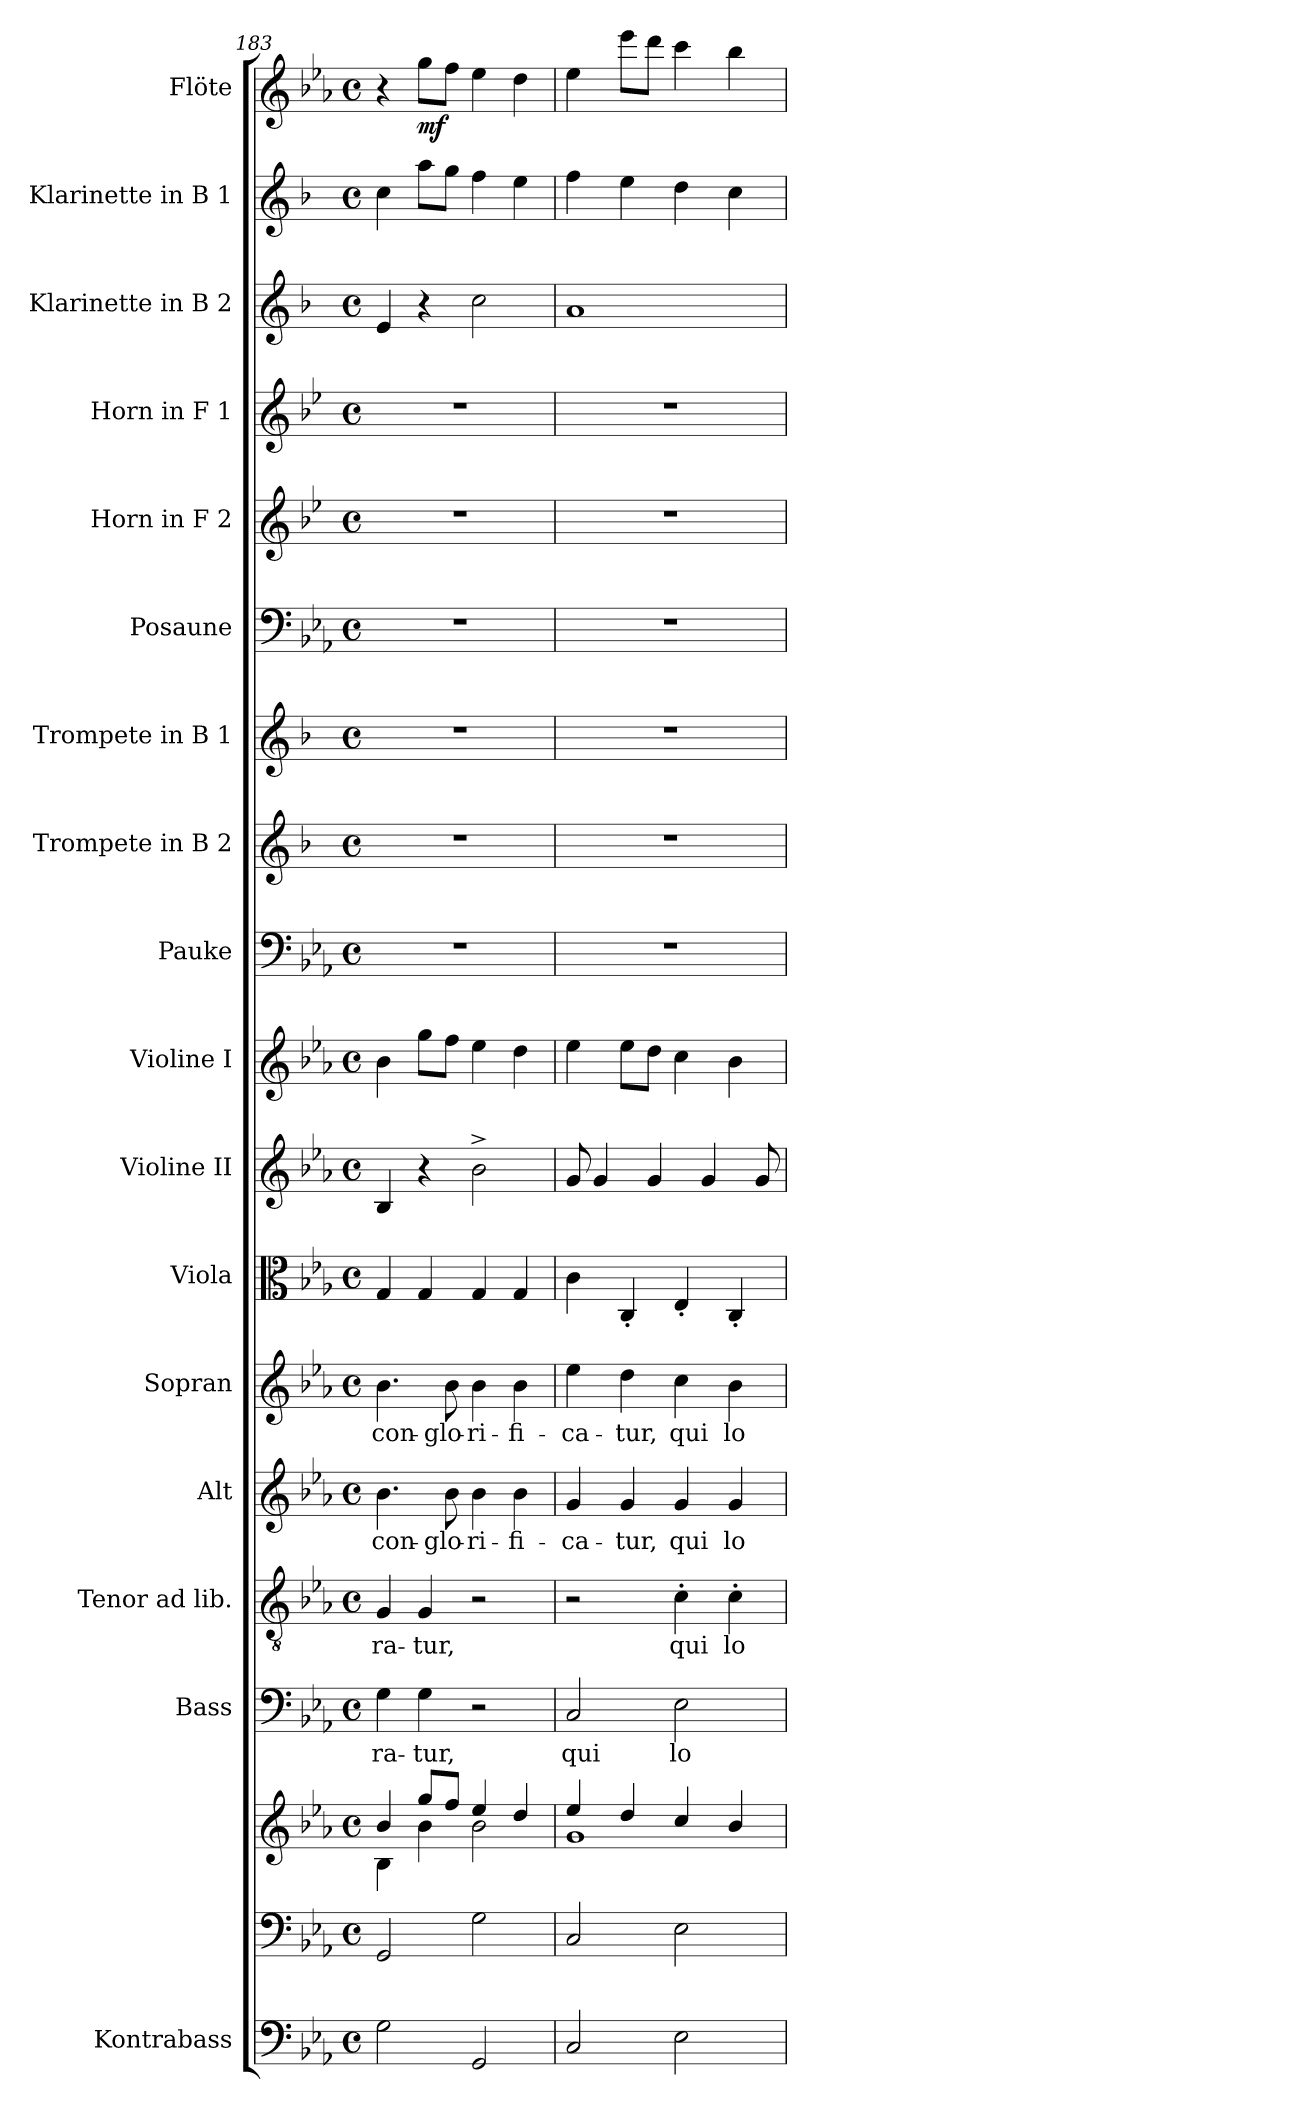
**kern	**kern	**kern	**kern	**text	**kern	**text	**kern	**text	**kern	**text	**kern	**kern	**kern	**kern	**kern	**kern	**kern	**kern	**kern	**kern	**kern	**kern	**dynam
*part18	*part17	*part17	*part16	*part16	*part15	*part15	*part14	*part14	*part13	*part13	*part12	*part11	*part10	*part9	*part8	*part7	*part6	*part5	*part4	*part3	*part2	*part1	*part1
*staff19	*staff18	*staff17	*staff16	*staff16	*staff15	*staff15	*staff14	*staff14	*staff13	*staff13	*staff12	*staff11	*staff10	*staff9	*staff8	*staff7	*staff6	*staff5	*staff4	*staff3	*staff2	*staff1	*staff1
*I"Kontrabass	*	*	*I"Bass	*	*I"Tenor ad lib.	*	*I"Alt	*	*I"Sopran	*	*I"Viola	*I"Violine II	*I"Violine I	*I"Pauke	*I"Trompete in B 2	*I"Trompete in B 1	*I"Posaune	*I"Horn in F 2	*I"Horn in F 1	*I"Klarinette in B 2	*I"Klarinette in B 1	*I"Flöte	*
*I'Kb.	*	*	*I'B	*	*I'T	*	*I'A	*	*I'S	*	*I'Vla.	*I'Vl. II	*I'Vl. I	*I'Pk.	*	*	*I'Pos.	*I'Hrn. 2	*I'Hrn. 1	*	*	*I'Fl.	*
!!LO:PB:g=z
*clefF4	*clefF4	*clefG2	*clefF4	*	*clefGv2	*	*clefG2	*	*clefG2	*	*clefC3	*clefG2	*clefG2	*clefF4	*clefG2	*clefG2	*clefF4	*clefG2	*clefG2	*clefG2	*clefG2	*clefG2	*
*ITrd7c12	*	*	*	*	*	*	*	*	*	*	*	*	*	*	*ITrd1c2	*ITrd1c2	*	*ITrd4c7	*ITrd4c7	*ITrd1c2	*ITrd1c2	*	*
*k[b-e-a-]	*k[b-e-a-]	*k[b-e-a-]	*k[b-e-a-]	*	*k[b-e-a-]	*	*k[b-e-a-]	*	*k[b-e-a-]	*	*k[b-e-a-]	*k[b-e-a-]	*k[b-e-a-]	*k[b-e-a-]	*k[b-e-a-]	*k[b-e-a-]	*k[b-e-a-]	*k[b-e-a-]	*k[b-e-a-]	*k[b-e-a-]	*k[b-e-a-]	*k[b-e-a-]	*
*E-:	*E-:	*E-:	*E-:	*	*E-:	*	*E-:	*	*E-:	*	*E-:	*E-:	*E-:	*E-:	*E-:	*E-:	*E-:	*E-:	*E-:	*E-:	*E-:	*E-:	*
*M4/4	*M4/4	*M4/4	*M4/4	*	*M4/4	*	*M4/4	*	*M4/4	*	*M4/4	*M4/4	*M4/4	*M4/4	*M4/4	*M4/4	*M4/4	*M4/4	*M4/4	*M4/4	*M4/4	*M4/4	*
*met(c)	*met(c)	*met(c)	*met(c)	*	*met(c)	*	*met(c)	*	*met(c)	*	*met(c)	*met(c)	*met(c)	*met(c)	*met(c)	*met(c)	*met(c)	*met(c)	*met(c)	*met(c)	*met(c)	*met(c)	*
=183	=183	=183	=183	=183	=183	=183	=183	=183	=183	=183	=183	=183	=183	=183	=183	=183	=183	=183	=183	=183	=183	=183	=183
*	*	*^	*	*	*	*	*	*	*	*	*	*	*	*	*	*	*	*	*	*	*	*	*
!	!	!	!	!	!LO:LY:b	!	!LO:LY:b	!	!LO:LY:b	!	!LO:LY:b	!	!	!	!	!	!	!	!	!	!	!	!	!
2GG\	2GG/	4b-/	4B-\	4G\	-ra-	4G/	-ra-	4.b-\	con-	4.b-\	con-	4G/	4B-/	4b-\	1r	1r	1r	1r	1r	1r	4d/	4b-\	4r	.
!	!	!	!	!	!LO:LY:b	!	!LO:LY:b	!	!	!	!	!	!	!	!	!	!	!	!	!	!	!	!	!LO:DY:b
.	.	8gg/L	4b-\	4G\	-tur,	4G/	-tur,	.	.	.	.	4G/	4r	8gg\L	.	.	.	.	.	.	4r	8gg\L	8gg\L	mf
!	!	!	!	!	!	!	!	!	!LO:LY:b	!	!LO:LY:b	!	!	!	!	!	!	!	!	!	!	!	!	!
.	.	8ff/J	.	.	.	.	.	8b-\	-glo-	8b-\	-glo-	.	.	8ff\J	.	.	.	.	.	.	.	8ff\J	8ff\J	.
!	!	!	!	!	!	!	!	!	!LO:LY:b	!	!LO:LY:b	!	!	!	!	!	!	!	!	!	!	!	!	!
2GGG/	2G\	4ee-/	2b-\	2r	.	2r	.	4b-\	-ri-	4b-\	-ri-	4G/	2b-^>\	4ee-\	.	.	.	.	.	.	2b-\	4ee-\	4ee-\	.
!	!	!	!	!	!	!	!	!	!LO:LY:b	!	!LO:LY:b	!	!	!	!	!	!	!	!	!	!	!	!	!
.	.	4dd/	.	.	.	.	.	4b-\	-fi-	4b-\	-fi-	4G/	.	4dd\	.	.	.	.	.	.	.	4dd\	4dd\	.
=184	=184	=184	=184	=184	=184	=184	=184	=184	=184	=184	=184	=184	=184	=184	=184	=184	=184	=184	=184	=184	=184	=184	=184	=184
!	!	!	!	!	!LO:LY:b	!	!	!	!LO:LY:b	!	!LO:LY:b	!	!	!	!	!	!	!	!	!	!	!	!	!
2CC/	2C/	4ee-/	1g	2C/	qui	2r	.	4g/	-ca-	4ee-\	-ca-	4c\	8g/	4ee-\	1r	1r	1r	1r	1r	1r	1g	4ee-\	4ee-\	.
.	.	.	.	.	.	.	.	.	.	.	.	.	4g/	.	.	.	.	.	.	.	.	.	.	.
!	!	!	!	!	!	!	!	!	!LO:LY:b	!	!LO:LY:b	!	!	!	!	!	!	!	!	!	!	!	!	!
.	.	4dd/	.	.	.	.	.	4g/	-tur,	4dd\	-tur,	4C'</	.	8ee-\L	.	.	.	.	.	.	.	4dd\	8eee-\L	.
.	.	.	.	.	.	.	.	.	.	.	.	.	4g/	8dd\J	.	.	.	.	.	.	.	.	8ddd\J	.
!	!	!	!	!	!LO:LY:b	!	!LO:LY:b	!	!LO:LY:b	!	!LO:LY:b	!	!	!	!	!	!	!	!	!	!	!	!	!
2EE-\	2E-\	4cc/	.	2E-\	lo-	4c'>\	qui	4g/	qui	4cc\	qui	4E-'</	.	4cc\	.	.	.	.	.	.	.	4cc\	4ccc\	.
.	.	.	.	.	.	.	.	.	.	.	.	.	4g/	.	.	.	.	.	.	.	.	.	.	.
!	!	!	!	!	!	!	!LO:LY:b	!	!LO:LY:b	!	!LO:LY:b	!	!	!	!	!	!	!	!	!	!	!	!	!
.	.	4b-/	.	.	.	4c'>\	lo-	4g/	lo-	4b-\	lo-	4C'</	.	4b-\	.	.	.	.	.	.	.	4b-\	4bb-\	.
.	.	.	.	.	.	.	.	.	.	.	.	.	8g/	.	.	.	.	.	.	.	.	.	.	.
*	*	*v	*v	*	*	*	*	*	*	*	*	*	*	*	*	*	*	*	*	*	*	*	*	*
=	=	=	=	=	=	=	=	=	=	=	=	=	=	=	=	=	=	=	=	=	=	=	=
*-	*-	*-	*-	*-	*-	*-	*-	*-	*-	*-	*-	*-	*-	*-	*-	*-	*-	*-	*-	*-	*-	*-	*-
